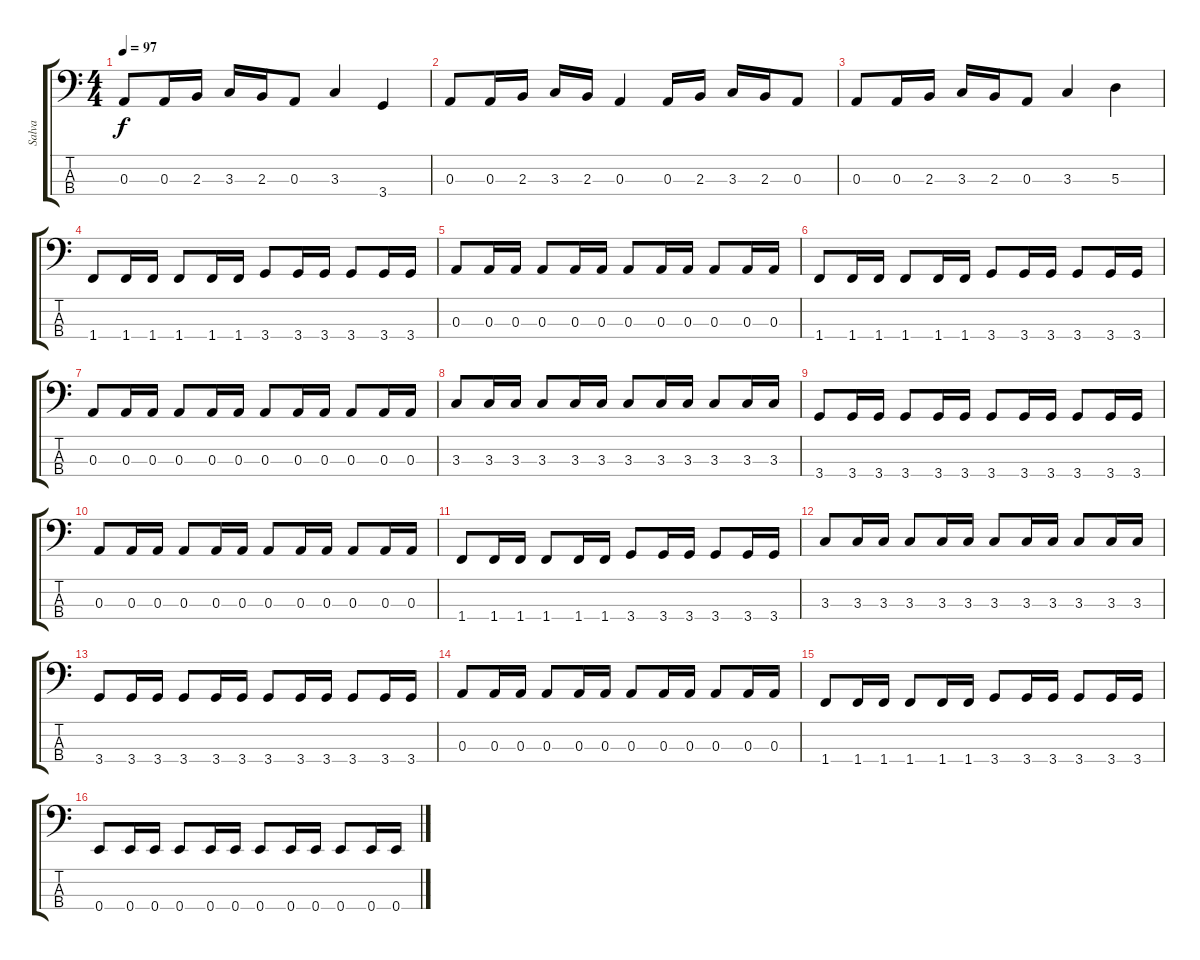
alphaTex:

\track ("Salva" "Salva") {instrument electricbassfinger}
\staff {score tabs}
\tuning (G2 D2 A1 E1) {hide}
\ts (4 4)
\tempo 97
\clef f4
\ks c
0.3.8{dy f} 0.3.16 2.3.16 3.3.16 2.3.16 0.3.8 3.3.4 3.4.4 |
0.3.8 0.3.16 2.3.16 3.3.16 2.3.16 0.3.4 0.3.16 2.3.16 3.3.16 2.3.16 0.3.8 |
0.3.8 0.3.16 2.3.16 3.3.16 2.3.16 0.3.8 3.3.4 5.3.4 |
1.4.8 1.4.16 1.4.16 1.4.8 1.4.16 1.4.16 3.4.8 3.4.16 3.4.16 3.4.8 3.4.16 3.4.16 |
0.3.8 0.3.16 0.3.16 0.3.8 0.3.16 0.3.16 0.3.8 0.3.16 0.3.16 0.3.8 0.3.16 0.3.16 |
1.4.8 1.4.16 1.4.16 1.4.8 1.4.16 1.4.16 3.4.8 3.4.16 3.4.16 3.4.8 3.4.16 3.4.16 |
0.3.8 0.3.16 0.3.16 0.3.8 0.3.16 0.3.16 0.3.8 0.3.16 0.3.16 0.3.8 0.3.16 0.3.16 |
3.3.8 3.3.16 3.3.16 3.3.8 3.3.16 3.3.16 3.3.8 3.3.16 3.3.16 3.3.8 3.3.16 3.3.16 |
3.4.8 3.4.16 3.4.16 3.4.8 3.4.16 3.4.16 3.4.8 3.4.16 3.4.16 3.4.8 3.4.16 3.4.16 |
0.3.8 0.3.16 0.3.16 0.3.8 0.3.16 0.3.16 0.3.8 0.3.16 0.3.16 0.3.8 0.3.16 0.3.16 |
1.4.8 1.4.16 1.4.16 1.4.8 1.4.16 1.4.16 3.4.8 3.4.16 3.4.16 3.4.8 3.4.16 3.4.16 |
3.3.8 3.3.16 3.3.16 3.3.8 3.3.16 3.3.16 3.3.8 3.3.16 3.3.16 3.3.8 3.3.16 3.3.16 |
3.4.8 3.4.16 3.4.16 3.4.8 3.4.16 3.4.16 3.4.8 3.4.16 3.4.16 3.4.8 3.4.16 3.4.16 |
0.3.8 0.3.16 0.3.16 0.3.8 0.3.16 0.3.16 0.3.8 0.3.16 0.3.16 0.3.8 0.3.16 0.3.16 |
1.4.8 1.4.16 1.4.16 1.4.8 1.4.16 1.4.16 3.4.8 3.4.16 3.4.16 3.4.8 3.4.16 3.4.16 |
0.4.8 0.4.16 0.4.16 0.4.8 0.4.16 0.4.16 0.4.8 0.4.16 0.4.16 0.4.8 0.4.16 0.4.16
